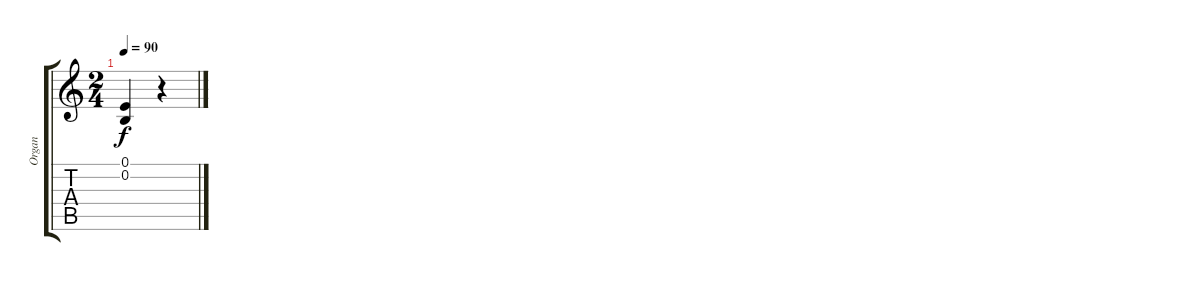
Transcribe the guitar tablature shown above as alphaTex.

\track ("Organ" "Organ") {instrument percussiveorgan}
\staff {score tabs}
\tuning (E4 B3 G3 D3 A2 E2) {hide}
\ts (2 4)
\tempo 90
\clef g2
\ks c
(0.1 0.2).4{dy f} r.4
